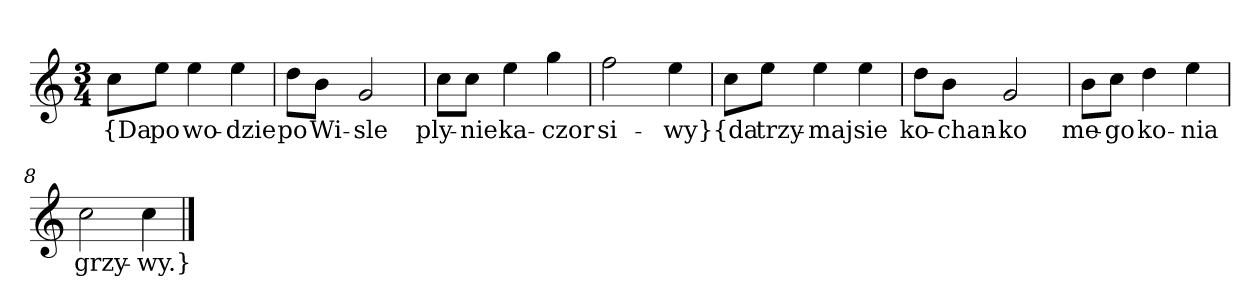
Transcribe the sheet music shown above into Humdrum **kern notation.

**kern	**text
*part1	*part1
*staff1	*staff1
*clefG2	*
*k[]	*
*C:	*
*M3/4	*
=	=
8cc\L	{Da
8ee\J	po
4ee	wo-
4ee	-dzie
=2	=2
8dd\L	po
8b\J	Wi-
2g	-sle
=3	=3
8cc\L	ply-
8cc\J	-nie
4ee	ka-
4gg	-czor
=4	=4
2ff	si-
4ee	-wy}
=5y	=5y
8cc\L	{da
8ee\J	trzy-
4ee	-maj
4ee	sie
=6	=6
8dd\L	ko-
8b\J	-chan-
2g	-ko
=7	=7
8b\L	me-
8cc\J	-go
4dd	ko-
4ee	-nia
=8	=8
2cc	grzy-
4cc	-wy.}
==	==
*-	*-
